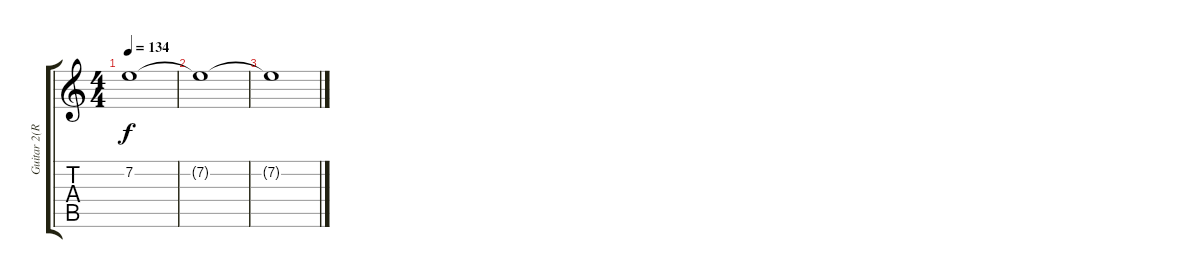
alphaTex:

\track ("Guitar 2(Rainer)" "Guitar 2(R") {instrument distortionguitar}
\staff {score tabs}
\tuning (D4 A3 F3 C3 G2 D2) {hide}
\ts (4 4)
\tempo 134
\clef g2
\ks c
7.2.1{dy f volume 0} |
7.2{t}.1 |
7.2{t}.1
